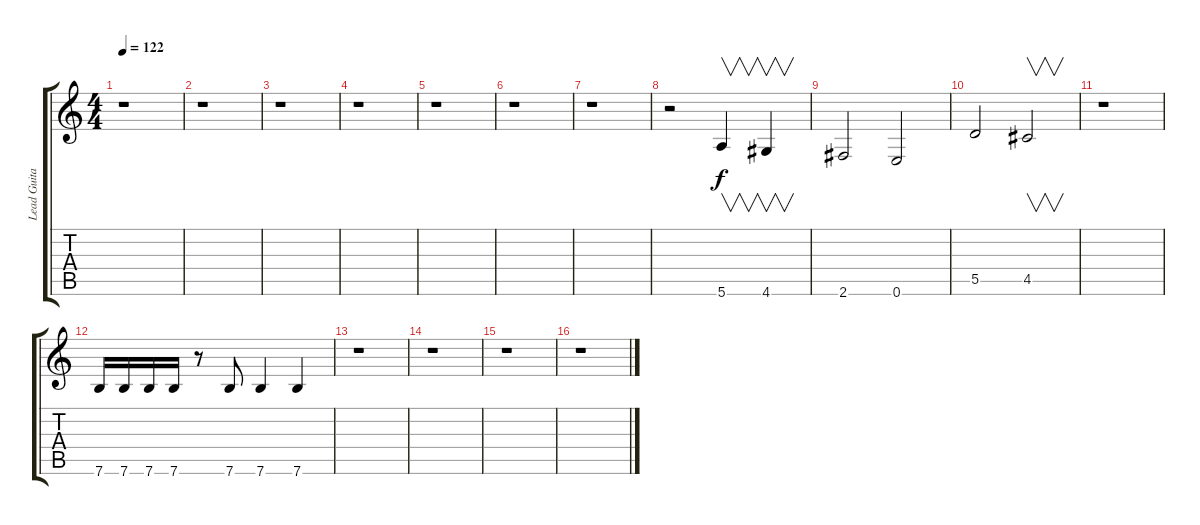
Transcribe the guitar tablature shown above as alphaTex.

\track ("Lead Guitar" "Lead Guita") {instrument overdrivenguitar}
\staff {score tabs}
\tuning (E4 B3 G3 D3 A2 E2) {hide}
\ts (4 4)
\tempo 122
\clef g2
\ks c
r.1{dy f} |
r.1 |
r.1 |
r.1 |
r.1 |
r.1 |
r.1 |
r.2 5.6.4{v} 4.6.4{v} |
2.6.2 0.6.2 |
5.5.2 4.5.2{v} |
r.1 |
7.6.16 7.6.16 7.6.16 7.6.16 r.8 7.6.8 7.6.4 7.6.4 |
r.1 |
r.1 |
r.1 |
r.1
